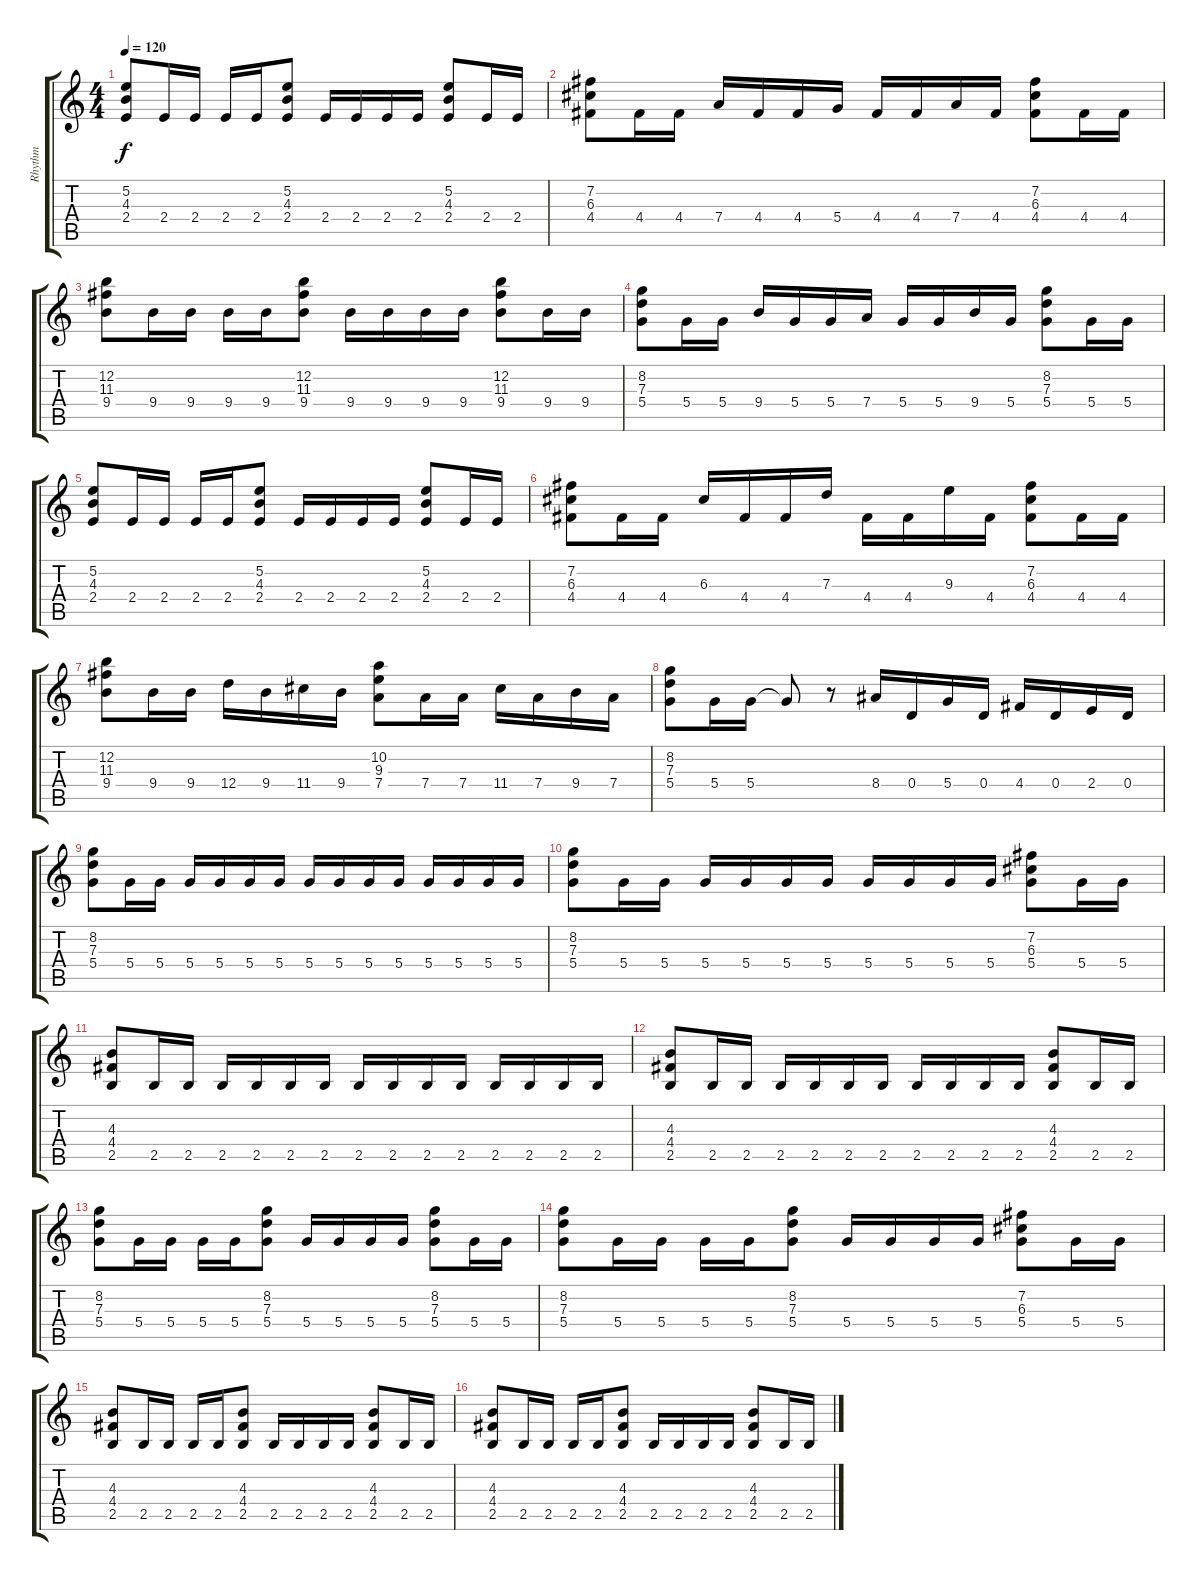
\track ("Rhythm" "Rhythm") {instrument distortionguitar}
\staff {score tabs}
\tuning (E4 B3 G3 D3 A2 E2) {hide}
\ts (4 4)
\tempo 120
\clef g2
\ks c
(5.2 4.3 2.4).8{dy f} 2.4.16 2.4.16 2.4.16 2.4.16 (5.2 4.3 2.4).8 2.4.16 2.4.16 2.4.16 2.4.16 (5.2 4.3 2.4).8 2.4.16 2.4.16 |
(7.2 6.3 4.4).8 4.4.16 4.4.16 7.4.16 4.4.16 4.4.16 5.4.16 4.4.16 4.4.16 7.4.16 4.4.16 (7.2 6.3 4.4).8 4.4.16 4.4.16 |
(12.2 11.3 9.4).8 9.4.16 9.4.16 9.4.16 9.4.16 (12.2 11.3 9.4).8 9.4.16 9.4.16 9.4.16 9.4.16 (12.2 11.3 9.4).8 9.4.16 9.4.16 |
(8.2 7.3 5.4).8 5.4.16 5.4.16 9.4.16 5.4.16 5.4.16 7.4.16 5.4.16 5.4.16 9.4.16 5.4.16 (8.2 7.3 5.4).8 5.4.16 5.4.16 |
(5.2 4.3 2.4).8 2.4.16 2.4.16 2.4.16 2.4.16 (5.2 4.3 2.4).8 2.4.16 2.4.16 2.4.16 2.4.16 (5.2 4.3 2.4).8 2.4.16 2.4.16 |
(7.2 6.3 4.4).8 4.4.16 4.4.16 6.3.16 4.4.16 4.4.16 7.3.16 4.4.16 4.4.16 9.3.16 4.4.16 (7.2 6.3 4.4).8 4.4.16 4.4.16 |
(12.2 11.3 9.4).8 9.4.16 9.4.16 12.4.16 9.4.16 11.4.16 9.4.16 (10.2 9.3 7.4).8 7.4.16 7.4.16 11.4.16 7.4.16 9.4.16 7.4.16 |
(8.2 7.3 5.4).8 5.4.16 5.4.16 5.4{t}.8 r.8 8.4.16 0.4.16 5.4.16 0.4.16 4.4.16 0.4.16 2.4.16 0.4.16 |
(8.2 7.3 5.4).8 5.4.16 5.4.16 5.4.16 5.4.16 5.4.16 5.4.16 5.4.16 5.4.16 5.4.16 5.4.16 5.4.16 5.4.16 5.4.16 5.4.16 |
(8.2 7.3 5.4).8 5.4.16 5.4.16 5.4.16 5.4.16 5.4.16 5.4.16 5.4.16 5.4.16 5.4.16 5.4.16 (7.2 6.3 5.4).8 5.4.16 5.4.16 |
(4.3 4.4 2.5).8 2.5.16 2.5.16 2.5.16 2.5.16 2.5.16 2.5.16 2.5.16 2.5.16 2.5.16 2.5.16 2.5.16 2.5.16 2.5.16 2.5.16 |
(4.3 4.4 2.5).8 2.5.16 2.5.16 2.5.16 2.5.16 2.5.16 2.5.16 2.5.16 2.5.16 2.5.16 2.5.16 (4.3 4.4 2.5).8 2.5.16 2.5.16 |
(8.2 7.3 5.4).8 5.4.16 5.4.16 5.4.16 5.4.16 (8.2 7.3 5.4).8 5.4.16 5.4.16 5.4.16 5.4.16 (8.2 7.3 5.4).8 5.4.16 5.4.16 |
(8.2 7.3 5.4).8 5.4.16 5.4.16 5.4.16 5.4.16 (8.2 7.3 5.4).8 5.4.16 5.4.16 5.4.16 5.4.16 (7.2 6.3 5.4).8 5.4.16 5.4.16 |
(4.3 4.4 2.5).8 2.5.16 2.5.16 2.5.16 2.5.16 (4.3 4.4 2.5).8 2.5.16 2.5.16 2.5.16 2.5.16 (4.3 4.4 2.5).8 2.5.16 2.5.16 |
(4.3 4.4 2.5).8 2.5.16 2.5.16 2.5.16 2.5.16 (4.3 4.4 2.5).8 2.5.16 2.5.16 2.5.16 2.5.16 (4.3 4.4 2.5).8 2.5.16 2.5.16
